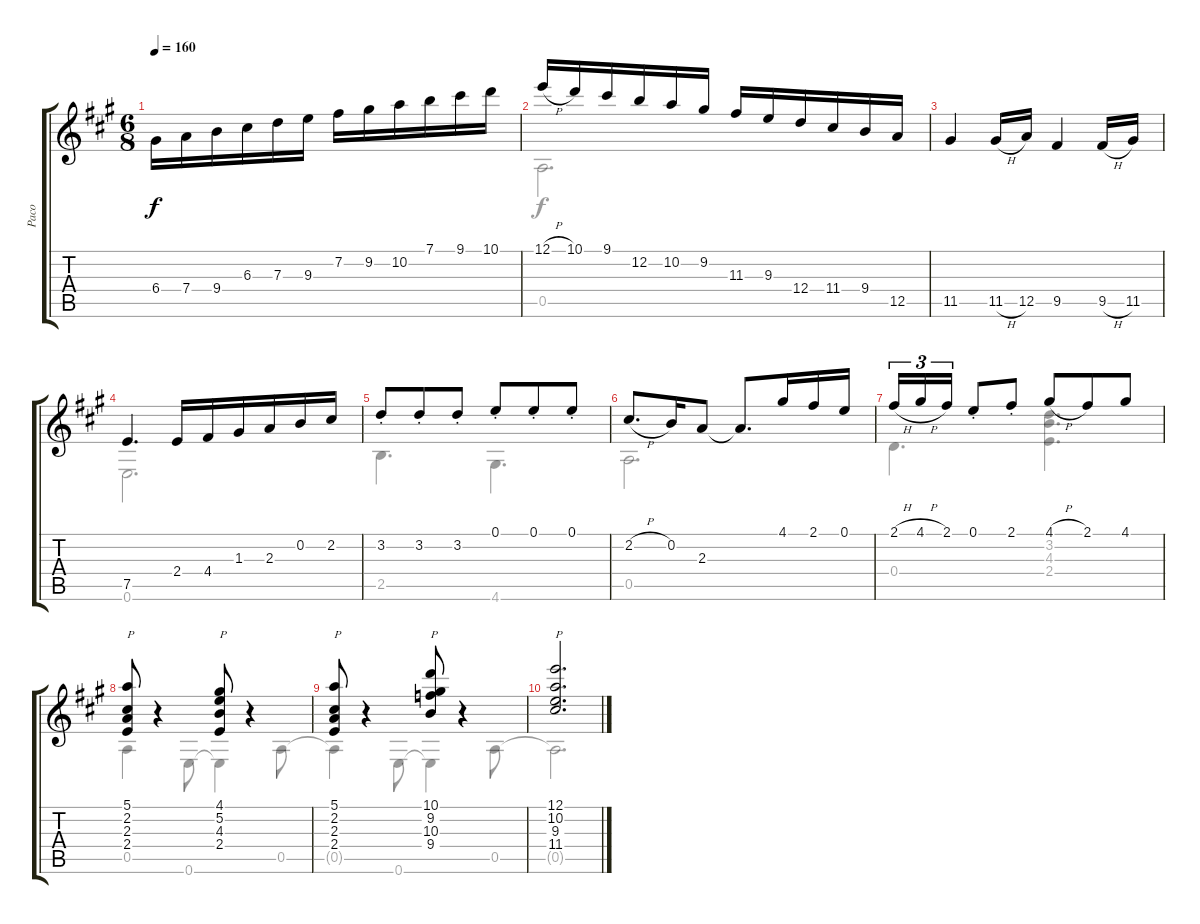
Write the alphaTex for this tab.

\track ("Paco" "Paco") {instrument acousticguitarnylon}
\staff {score tabs}
\tuning (E4 B3 G3 D3 A2 E2) {hide}
\voice
\ts (6 8)
\tempo 160
\clef g2
\ks a
6.4.16{dy f} 7.4.16 9.4.16 6.3.16 7.3.16 9.3.16 7.2.16 9.2.16 10.2.16 7.1.16 9.1.16 10.1.16 |
12.1{h}.16 10.1.16 9.1.16 12.2.16 10.2.16 9.2.16 11.3.16 9.3.16 12.4.16 11.4.16 9.4.16 12.5.16 |
11.5.4 11.5{h}.16 12.5.16 9.5.4 9.5{h}.16 11.5.16 |
7.5.4{d} 2.4.16 4.4.16 1.3.16 2.3.16 0.2.16 2.2.16 |
3.2{st}.8 3.2{st}.8 3.2{st}.8 0.1{st}.8 0.1{st}.8 0.1{st}.8 |
2.2{h}.8{d} 0.2.16 2.3.8 2.3{t}.8{d} 4.1.16 2.1.16 0.1.16 |
2.1{h}.16{tu (3 2)} 4.1{h}.16{tu (3 2)} 2.1.16{tu (3 2)} 0.1{st}.8 2.1{st}.8 4.1{h}.8 2.1.8 4.1.8 |
(5.1 2.2 2.3 2.4).8{txt "P"} r.4 (4.1 5.2 4.3 2.4).8{txt "P"} r.4 |
(5.1 2.2 2.3 2.4).8{txt "P"} r.4 (10.1 9.2 10.3 9.4).8{txt "P"} r.4 |
(12.1 10.2 9.3 11.4).2{d txt "P"}
\voice
\clef g2
\ottava regular
\simile none
\ks a
|
0.5.2{d} |
|
0.6.2{d} |
2.5.4{d} 4.6.4{d} |
0.5.2{d} |
0.4.4{d} (3.2 4.3 2.4).4{d} |
0.5.4 0.6.8 0.6{t}.4 0.5.8 |
0.5{t}.4 0.6.8 0.6{t}.4 0.5.8 |
0.5{t}.2{d}
